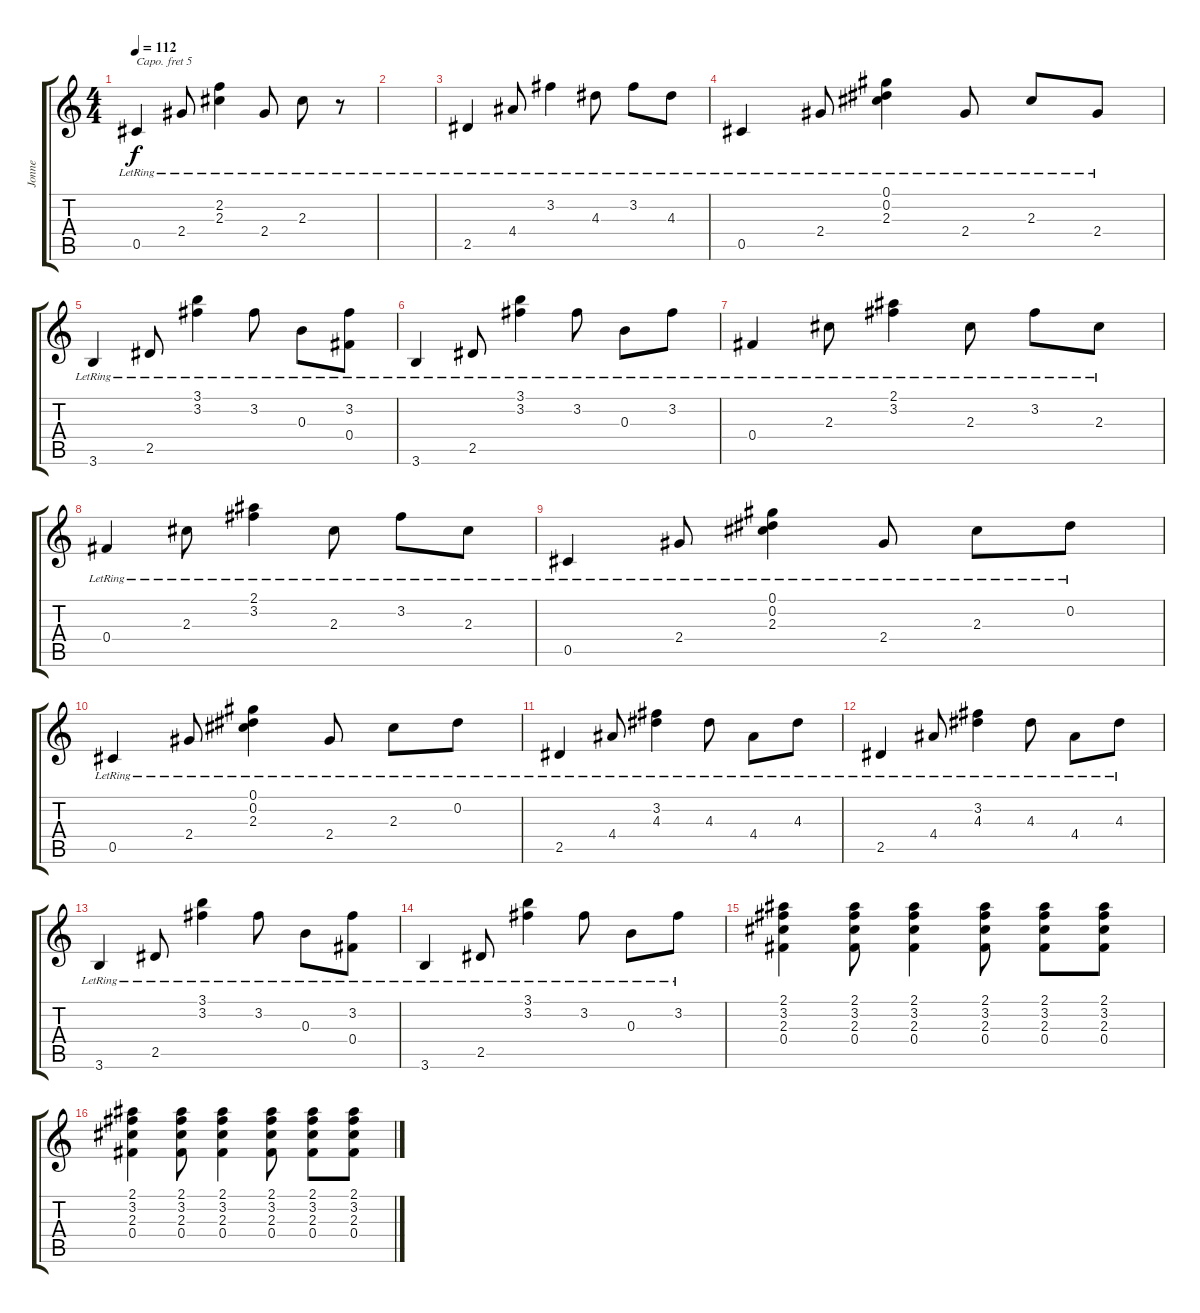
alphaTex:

\track ("Jonne" "Jonne") {instrument acousticguitarsteel}
\staff {score tabs}
\capo 5
\tuning (Eb4 Bb3 Gb3 Db3 Ab2 Eb2) {hide}
\ts (4 4)
\tempo 112
\clef g2
\ks c
0.5{lr}.4{dy f} 2.4{lr}.8 (2.2{lr} 2.3{lr}).4 2.4{lr}.8 2.3{lr}.8 r.8 |
|
2.5{lr}.4 4.4{lr}.8 3.2{lr}.4 4.3{lr}.8 3.2{lr}.8 4.3{lr}.8 |
0.5{lr}.4 2.4{lr}.8 (0.1{lr} 0.2{lr} 2.3{lr}).4 2.4{lr}.8 2.3{lr}.8 2.4{lr}.8 |
3.6{lr}.4 2.5{lr}.8 (3.1{lr} 3.2{lr}).4 3.2{lr}.8 0.3{lr}.8 (3.2{lr} 0.4).8 |
3.6{lr}.4 2.5{lr}.8 (3.1{lr} 3.2{lr}).4 3.2{lr}.8 0.3{lr}.8 3.2{lr}.8 |
0.4{lr}.4 2.3{lr}.8 (2.1{lr} 3.2{lr}).4 2.3{lr}.8 3.2{lr}.8 2.3{lr}.8 |
0.4{lr}.4 2.3{lr}.8 (2.1{lr} 3.2{lr}).4 2.3{lr}.8 3.2{lr}.8 2.3{lr}.8 |
0.5{lr}.4 2.4{lr}.8 (0.1{lr} 0.2{lr} 2.3{lr}).4 2.4{lr}.8 2.3{lr}.8 0.2{lr}.8 |
0.5{lr}.4 2.4{lr}.8 (0.1{lr} 0.2{lr} 2.3{lr}).4 2.4{lr}.8 2.3{lr}.8 0.2{lr}.8 |
2.5{lr}.4 4.4{lr}.8 (3.2{lr} 4.3{lr}).4 4.3{lr}.8 4.4{lr}.8 4.3{lr}.8 |
2.5{lr}.4 4.4{lr}.8 (3.2{lr} 4.3{lr}).4 4.3{lr}.8 4.4{lr}.8 4.3{lr}.8 |
3.6{lr}.4 2.5{lr}.8 (3.1{lr} 3.2{lr}).4 3.2{lr}.8 0.3{lr}.8 (3.2{lr} 0.4).8 |
3.6{lr}.4 2.5{lr}.8 (3.1{lr} 3.2{lr}).4 3.2{lr}.8 0.3{lr}.8 3.2{lr}.8 |
(2.1 3.2 2.3 0.4).4 (2.1 3.2 2.3 0.4).8 (2.1 3.2 2.3 0.4).4 (2.1 3.2 2.3 0.4).8 (2.1 3.2 2.3 0.4).8 (2.1 3.2 2.3 0.4).8 |
(2.1 3.2 2.3 0.4).4 (2.1 3.2 2.3 0.4).8 (2.1 3.2 2.3 0.4).4 (2.1 3.2 2.3 0.4).8 (2.1 3.2 2.3 0.4).8 (2.1 3.2 2.3 0.4).8
